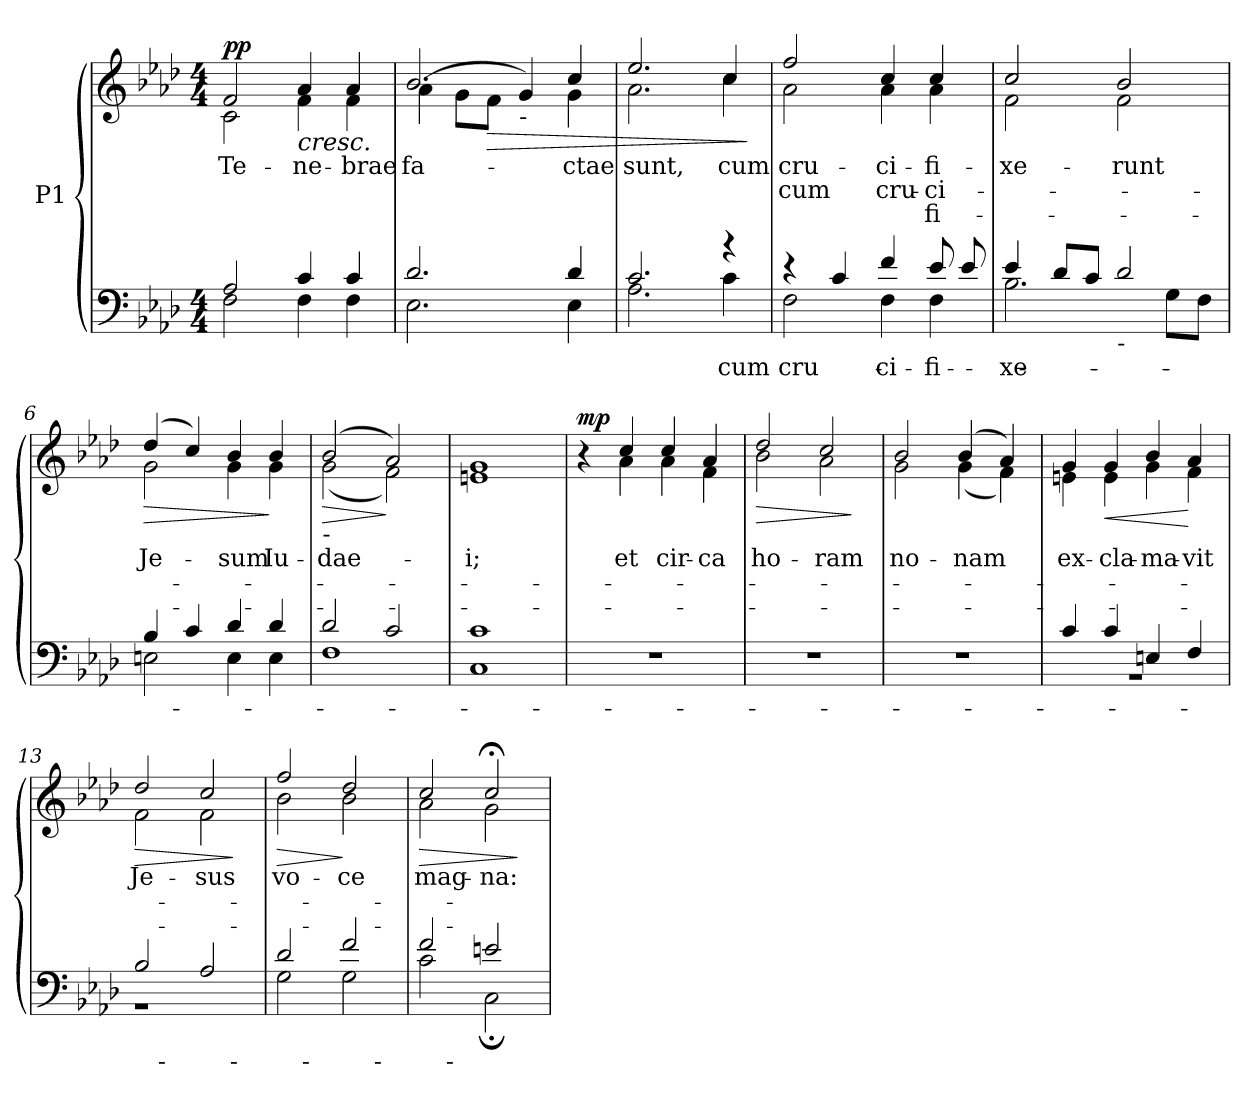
**kern	**text	**kern	**text	**text	**text	**dynam
*part1	*part1	*part1	*part1	*part1	*part1	*part1
*staff2	*staff2	*staff1	*staff1	*staff1	*staff1	*staff1/2
*I"P1	*	*	*	*	*	*
!!LO:PB:g=z
*clefF4	*	*clefG2	*	*	*	*
*k[b-e-a-d-]	*	*k[b-e-a-d-]	*	*	*	*
*A-:	*	*A-:	*	*	*	*
*M4/4	*	*M4/4	*	*	*	*
=1	=1	=1	=1	=1	=1	=1
*^	*	*	*	*	*	*
!	!	!	!LO:TX:a:B:t=Larghetto	!	!	!	!
!	!	!	!	!LO:LY:b:color=#000000	!	!	!
*	*	*	*^	*	*	*	*
2A-i/	2Fi\	.	2fi/	2ci\	Te-	.	.	pp
!	!	!	!	!	!LO:LY:b:color=#000000	!	!	!LO:HP:b
4ci/	4Fi\	.	4a-i/	4fi\	-ne-	.	.	<
!	!	!	!	!	!LO:LY:b:color=#000000	!	!	!
4ci/	4Fi\	.	4a-i/	4fi\	-brae	.	.	.
=2	=2	=2	=2	=2	=2	=2	=2	=2
!	!	!	!	!	!LO:LY:b:color=#000000	!	!	!
2.d-i/	2.E-i\	.	2.b-i/	(4a-i\	fa-	.	.	.
.	.	.	.	8gi\L	.	.	.	.
!	!	!	!	!	!	!	!	!LO:HP:b
.	.	.	.	8fi\J	.	.	.	>
!	!	!	!	!LO:TX:b:t=-	!	!	!	!
.	.	.	.	4gi/)	.	.	.	.
!	!	!	!	!	!LO:LY:b:color=#000000	!	!	!
4d-i/	4E-i\	.	4cci/	4gi\	-ctae	.	.	.
*v	*v	*	*	*	*	*	*	*
*	*	*v	*v	*	*	*	*
.	.	.	.	.	.	[
=3	=3	=3	=3	=3	=3	=3
*^	*	*	*	*	*	*
!	!	!	!	!LO:LY:b:color=#000000	!	!	!
*	*	*	*^	*	*	*	*
2.ci/	2.A-i\	.	2.ee-i/	2.a-i\	sunt,	.	.	.
!	!	!LO:LY:b:color=#000000	!	!	!	!	!	!
!	!	!	!	!	!LO:LY:a:color=#000000	!	!	!
4r	4ci\	cum	4cci/	4cci\	cum	.	.	.
*v	*v	*	*	*	*	*	*	*
*	*	*v	*v	*	*	*	*
.	.	.	.	.	.	]
=4	=4	=4	=4	=4	=4	=4
!	!LO:LY:b:color=#000000	!	!	!	!	!
*^	*	*	*	*	*	*
!	!	!	!	!LO:LY:a:color=#000000	!LO:LY:b:color=#000000	!	!
*	*	*	*^	*	*	*	*
4r	2Fi\	cru-	2ffi/	2a-i\	cru-	cum	.	.
4ci/	.	.	.	.	.	.	.	.
!	!	!LO:LY:b:color=#000000	!	!	!	!	!	!
!	!	!	!	!	!LO:LY:a:color=#000000	!LO:LY:b:color=#000000	!	!
4fi/	4Fi\	-ci-	4cci/	4a-i\	-ci-	cru-	.	.
!	!	!LO:LY:b:color=#000000	!	!	!	!	!	!
!	!	!	!	!	!LO:LY:a:color=#000000	!LO:LY:b:color=#000000	!LO:LY:b:color=#000000	!
8e-i/	4Fi\	-fi-	4cci/	4a-i\	-fi-	-ci-	-fi-	.
8e-i/	.	.	.	.	.	.	.	.
=5	=5	=5	=5	=5	=5	=5	=5	=5
!	!	!LO:LY:b:color=#000000	!	!	!	!	!	!
!	!	!	!	!	!LO:LY:b:color=#000000	!	!	!
4e-i/	2.B-i\	-xe-	2cci/	2fi\	-xe-	.	.	.
8d-i/L	.	.	.	.	.	.	.	.
8ci/J	.	.	.	.	.	.	.	.
!LO:TX:b:t=-	!	!	!	!	!	!	!	!
!	!	!	!	!	!LO:LY:b:color=#000000	!	!	!
2d-i/	.	.	2b-i/	2fi\	-runt	.	.	.
.	8Gi\L	.	.	.	.	.	.	.
.	8Fi\J	.	.	.	.	.	.	.
=6	=6	=6	=6	=6	=6	=6	=6	=6
!	!	!	!	!	!LO:LY:b:color=#000000	!	!	!LO:HP:b
4B-i/	2Eni\	.	(4dd-i/	2gi\	Je-	.	.	>
4ci/	.	.	4cci/)	.	.	.	.	.
!	!	!	!	!	!LO:LY:b:color=#000000	!	!	!
4d-i/	4Ei\	.	4b-i/	4gi\	-sum	.	.	.
!	!	!	!	!	!LO:LY:b:color=#000000	!	!	!
4d-i/	4Ei\	.	4b-i/	4gi\	Iu-	.	.	]
!!LO:LB:g=z	!!
=7	=7	=7	=7	=7	=7	=7	=7	=7
!	!	!	!LO:TX:b:t=-	!	!	!	!	!
!	!	!	!	!	!LO:LY:b:color=#000000	!	!	!LO:HP:b
2d-i/	1Fi	.	(2b-i/	(2gi\	-dae-	.	.	>
2ci/	.	.	2a-i/)	2fi\)	.	.	.	]
=8	=8	=8	=8	=8	=8	=8	=8	=8
!	!	!	!	!	!LO:LY:b:color=#000000	!	!	!
1ci	1Ci	.	1gi	1eni	-i;	.	.	.
*v	*v	*	*	*	*	*	*	*
=9	=9	=9	=9	=9	=9	=9	=9
1r	.	4r	4ryy	.	.	.	mp
!	!	!	!	!LO:LY:b:color=#000000	!	!	!
.	.	4cci/	4a-i\	et	.	.	.
!	!	!	!	!LO:LY:b:color=#000000	!	!	!
.	.	4cci/	4a-i\	cir-	.	.	.
!	!	!	!	!LO:LY:b:color=#000000	!	!	!
.	.	4a-i/	4fi\	-ca	.	.	.
=10	=10	=10	=10	=10	=10	=10	=10
!	!	!	!	!LO:LY:b:color=#000000	!	!	!LO:HP:b
1r	.	2dd-i/	2b-i\	ho-	.	.	>
!	!	!	!	!LO:LY:b:color=#000000	!	!	!
.	.	2cci/	2a-i\	-ram	.	.	[ [
*	*	*v	*v	*	*	*	*
.	.	.	.	.	.	]
=11	=11	=11	=11	=11	=11	=11
!	!	!	!LO:LY:b:color=#000000	!	!	!
*	*	*^	*	*	*	*
1r	.	2b-i/	2gi\	no-	.	.	.
!	!	!	!	!LO:LY:b:color=#000000	!	!	!
.	.	(4b-i/	(4gi\	-nam	.	.	.
.	.	4a-i/)	4fi\)	.	.	.	.
=12	=12	=12	=12	=12	=12	=12	=12
*^	*	*	*	*	*	*	*
!	!	!	!	!	!LO:LY:b:color=#000000	!	!	!
4ci/	1r	.	4gi/	4eni\	ex-	.	.	.
!	!	!	!	!	!LO:LY:b:color=#000000	!	!	!LO:HP:b
4ci/	.	.	4gi/	4ei\	-cla-	.	.	<
!	!	!	!	!	!LO:LY:b:color=#000000	!	!	!
4Eni/	.	.	4b-i/	4gi\	-ma-	.	.	.
!	!	!	!	!	!LO:LY:b:color=#000000	!	!	!
4Fi/	.	.	4a-i/	4fi\	-vit	.	.	[
=13	=13	=13	=13	=13	=13	=13	=13	=13
!	!	!	!	!	!LO:LY:b:color=#000000	!	!	!LO:HP:b
2B-i/	1r	.	2dd-i/	2fi\	Je-	.	.	>
!	!	!	!	!	!LO:LY:b:color=#000000	!	!	!
2A-i/	.	.	2cci/	2fi\	-sus	.	.	[ [
*v	*v	*	*	*	*	*	*	*
*	*	*v	*v	*	*	*	*
.	.	.	.	.	.	]
=14	=14	=14	=14	=14	=14	=14
*^	*	*	*	*	*	*
!	!	!	!	!LO:LY:b:color=#000000	!	!	!LO:HP:b
*	*	*	*^	*	*	*	*
2d-i/	2Gi\	.	2ffi/	2b-i\	vo-	.	.	>
!	!	!	!	!	!LO:LY:b:color=#000000	!	!	!
2fi/	2Gi\	.	2dd-i/	2b-i\	-ce	.	.	]
=15	=15	=15	=15	=15	=15	=15	=15	=15
!	!	!	!	!	!LO:LY:b:color=#000000	!	!	!LO:HP:b
2fi/	2ci\	.	2cci/	2a-i\	mag-	.	.	>
!	!	!	!	!	!LO:LY:b:color=#000000	!	!	!
2eni/	2C;i\	.	2cc;i/	2gi\	-na:	.	.	[ [
*v	*v	*	*	*	*	*	*	*
*	*	*v	*v	*	*	*	*
.	.	.	.	.	.	]
=	=	=	=	=	=	=
*-	*-	*-	*-	*-	*-	*-
